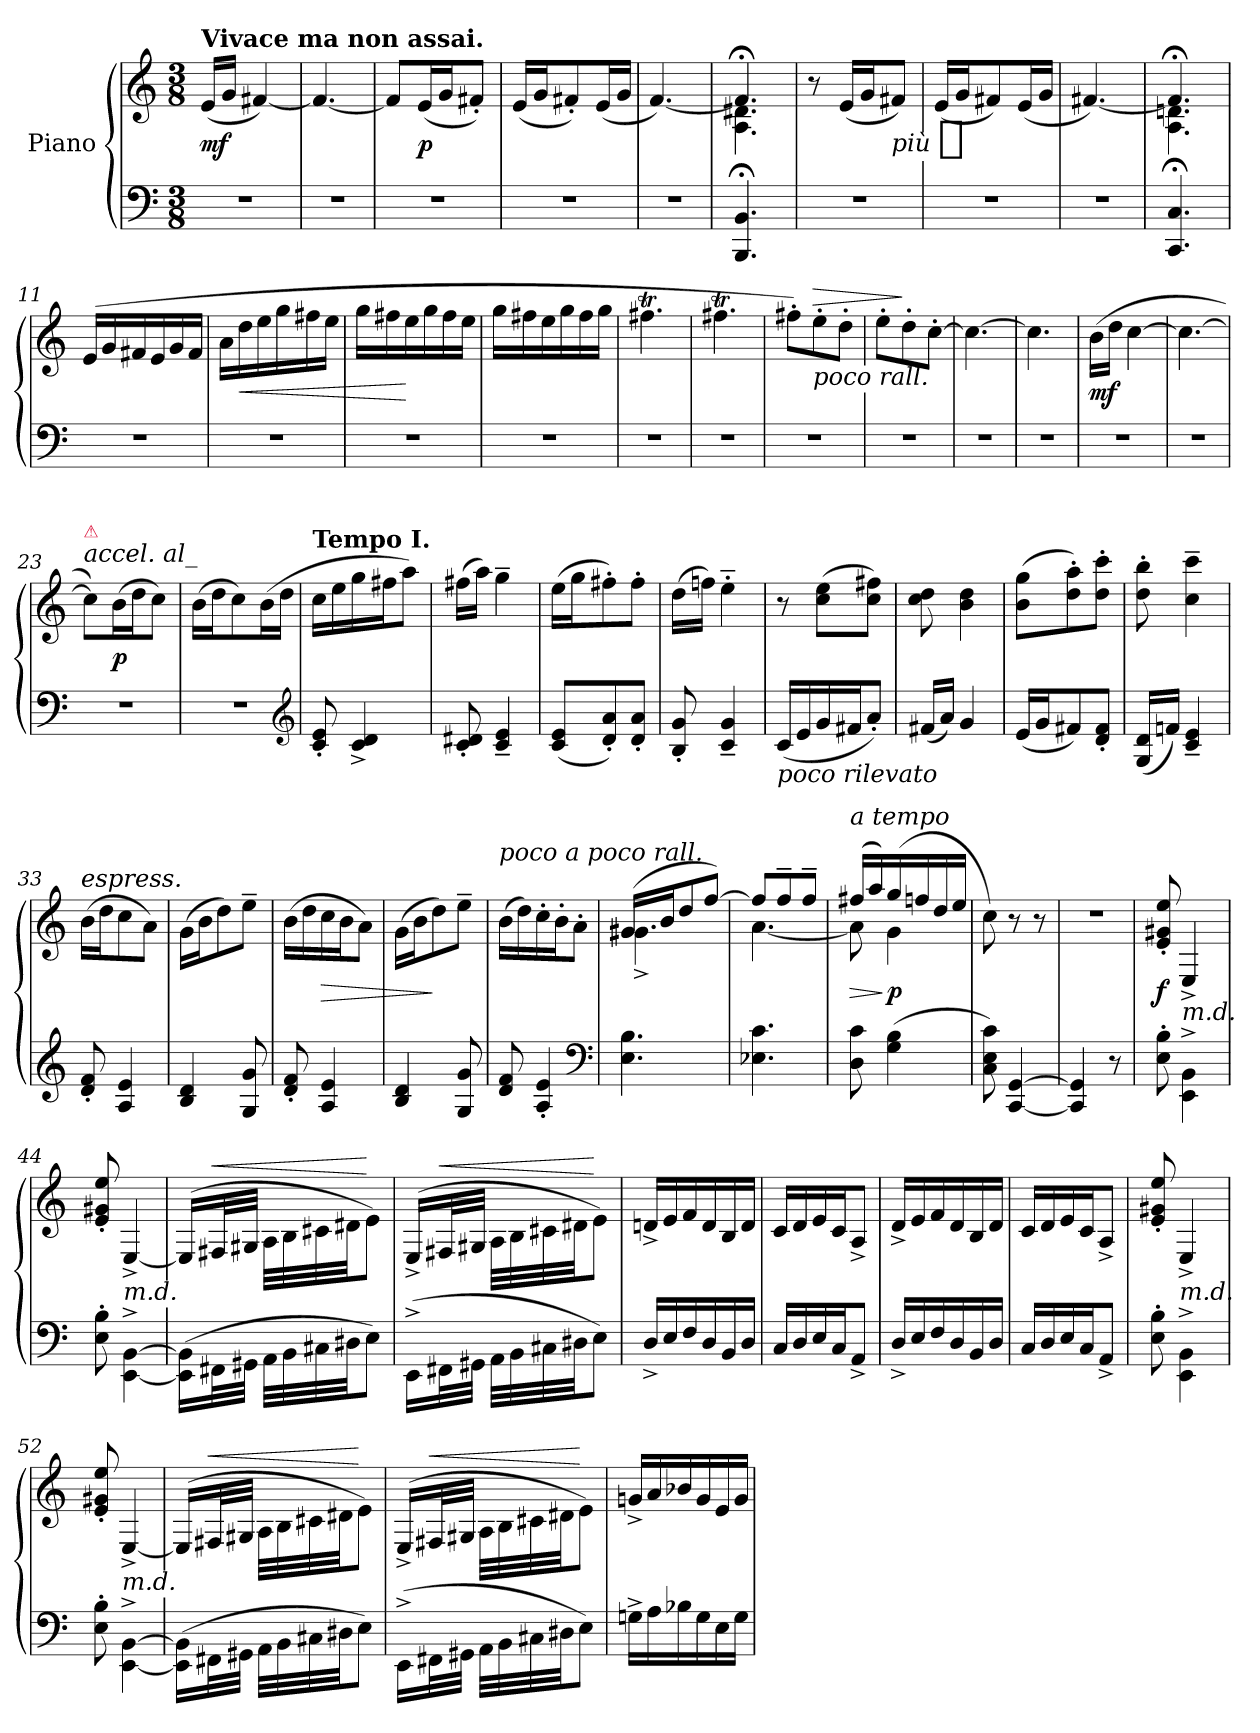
**kern	**kern	**dynam
*part1	*part1	*part1
*staff2	*staff1	*staff1/2
*I"Piano	*	*
*clefF4	*clefG2	*
*k[]	*k[]	*
*C:	*C:	*
*M3/8	*M3/8	*
=1	=1	=1
!	!LO:TX:a:B:t=Vivace ma non assai.	!
4.r	(16e/LL	mf
.	16g/JJ	.
.	[4f#X/)	.
=2	=2	=2
4.r	4.f#/_	.
=3	=3	=3
4.r	8f#/L]	.
.	(16e/L	p
.	16g/J	.
.	8f#X'/J)	.
=4	=4	=4
4.r	(16e/LL	.
.	16g/J	.
.	8f#X'/)	.
.	(16e/L	.
.	16g/JJ	.
=5	=5	=5
4.r	[4.f/)	.
=6	=6	=6
*	*^	*
4.BBB;</ 4.BB;</	4.f;</]	4.A\ 4.d#X\	.
*	*v	*v	*
=7	=7	=7
4.r	8r	.
.	(16e/LL	.
.	16g/J	.
!	!	!LO:DY:t=più %s
.	8f#X/J)	p
=8	=8	=8
4.r	(16e/LL	.
.	16g/J	.
.	8f#X/)	.
.	(16e/L	.
.	16g/JJ	.
=9	=9	=9
4.r	[4.f#X/)	.
=10	=10	=10
*	*^	*
4.CC;</ 4.C;</	4.f#;</]	4.A\ 4.dn\	.
*	*v	*v	*
=11	=11	=11
4.r	(16e/LL	.
.	16g/	.
.	16f#X/	.
.	16e/	.
.	16g/	.
.	16f#/JJ	.
=12	=12	=12
4.r	16a\LL	.
.	16dd\	<
.	16ee\	.
.	16gg\	.
.	16ff#X\	.
.	16ee\JJ	.
=13	=13	=13
4.r	16gg\LL	.
.	16ff#X\	.
.	16ee\	[
.	16gg\	.
.	16ff#\	.
.	16ee\JJ	.
=14	=14	=14
4.r	16gg\LL	.
.	16ff#X\	.
.	16ee\	.
.	16gg\	.
.	16ff#\	.
.	16gg\JJ	.
=15	=15	=15
4.r	4.ff#Xt\	.
=16	=16	=16
4.r	4.ff#Xt\	.
=17	=17	=17
4.r	8ff#X'\L)	.
!	!LO:TX:b:i:t=poco rall.	!
!	!	!LO:HP:a
.	8ee'\	>
.	8dd'\J	.
=18	=18	=18
4.r	8ee'\L	.
.	8dd'\	]
.	[8cc'\J	.
=19	=19	=19
4.r	4.cc\_	.
=20	=20	=20
4.r	4.cc\]	.
=21	=21	=21
4.r	(16b\LL	mf
.	16dd\JJ	.
.	[4cc\	.
=22	=22	=22
4.r	4.cc\_	.
=23	=23	=23
!	!LO:TX:a:i:t=accel. al_	!
!	!LO:TX:a:Bi:color=crimson:t=⚠	!
4.r	8cc\L])	.
.	(16b\L	p
.	16dd\J	.
.	8cc\J)	.
=24	=24	=24
4.r	(16b\LL	.
.	16dd\J	.
.	8cc\)	.
.	(16b\L	.
.	16dd\JJ	.
*clefG2	*	*
=25	=25	=25
!	!LO:TX:a:B:t=Tempo I.	!
8c'/ 8e'/	16cc\LL	.
.	16ee\	.
4c^/ 4d^/	16gg\	.
.	16ff#X\J	.
.	8aa\J)	.
=26	=26	=26
8c'/ 8d#X'/	(16ff#X\LL	.
.	16aa\JJ)	.
4c~/ 4e~/	4gg~\	.
=27	=27	=27
(8c/ 8e/L	(16ee\LL	.
.	16gg\J	.
8d'/ 8a'/)	8ff#X'\)	.
8d'/ 8a'/J	8ff#'\J	.
=28	=28	=28
8B'/ 8g'/	(16dd\LL	.
.	16ffn\JJ)	.
4c~/ 4g~/	4ee'~\	.
=29	=29	=29
!LO:TX:b:i:t=poco rilevato	!	!
(16c/LL	8r	.
16e/	.	.
16g/	(8cc\ 8ee\L	.
16f#X/J	.	.
8a'/J)	8cc\ 8ff#X\J)	.
=30	=30	=30
(16f#X/LL	8cc\ 8dd\	.
16a/JJ)	.	.
4g/	4b\ 4dd\	.
=31	=31	=31
(16e/LL	(8b\ 8gg\L	.
16g/J	.	.
8f#X/)	8dd'\ 8aa'\)	.
8d'/ 8f#'/J	8dd'\ 8ccc'\J	.
=32	=32	=32
(16G/ 16d/LL	8dd'\ 8bb'\	.
16fn/JJ)	.	.
4c~/ 4e~/	4cc~\ 4ccc~\	.
=33	=33	=33
!	!LO:TX:a:i:t=espress.	!
8d'/ 8f'/	(16b\LL	.
.	16dd\J	.
4A/ 4e/	8cc\	.
.	8a\J)	.
=34	=34	=34
4B/ 4d/	(16g\LL	.
.	16b\J	.
.	8dd\)	.
8G/ 8g/	8ee~\J	.
=35	=35	=35
8d'/ 8f'/	(16b\LL	.
.	16dd\	.
4A/ 4e/	16cc\	>
.	16b\J	.
.	8a\J)	.
=36	=36	=36
4B/ 4d/	(16g\LL	.
.	16b\J	.
.	8dd\)	]
8G/ 8g/	8ee~\J	.
=37	=37	=37
!	!LO:TX:a:i:t=poco a poco rall.	!
8d/ 8f/	(16b\LL	.
.	16dd\)	.
4A'/ 4e'/	16cc'\	.
.	16b'\J	.
.	8a'\J	.
*clefF4	*	*
=38	=38	=38
*	*^	*
4.E\ 4.B\	(16g#X/LL	4.g#X^\	.
.	16b/J	.	.
.	8dd/	.	.
.	[8ff/J)	.	.
=39	=39	=39	=39
4.E-X\ 4.c\	8ff/L]	[4.a\	.
.	8ff~/	.	.
.	8ff~/J	.	.
=40	=40	=40	=40
!	!LO:TX:a:i:t=a tempo	!	!
8D\ 8c\	(16ff#X/LL	8a\]	>
.	16aa/)	.	.
(4G\ 4B\	(16gg/	4g\	] p
.	16ffn/	.	.
.	16dd/	.	.
.	16ee/JJ	.	.
*	*v	*v	*
=41	=41	=41
8C\ 8E\ 8c\)	8cc\)	.
[4CC/ [4GG/	8r	.
.	8r	.
=42	=42	=42
4CC]/ 4GG]/	4.r	.
8r	.	.
=43	=43	=43
8E'\ 8B'\	8e'/ 8g#X'/ 8ee'/	f
!LO:TX:a:i:t=m.d.	!	!
4EE^\ 4BB^\	4E^/	.
=44	=44	=44
8E'\ 8B'\	8e'/ 8g#X'/ 8ee'/	.
!LO:TX:a:i:t=m.d.	!	!
[4EE^\ [4BB^\	[4E^/	.
=45	=45	=45
(16EE]\ 16BB]\LL	(16E/LL]	.
!	!	!LO:HP:a
32FF#X\L	32F#X/L	<
32GG#X\JJJ	32G#X/JJJ	.
32AA\LLL	32A/LLL	.
32BB\	32B/	.
32C#X\	32c#X\	.
32D#X\JJ	32d#X\JJ	.
8E\J)	8e\J)	[
=46	=46	=46
(16EE^\LL	(16E^/LL	.
!	!	!LO:HP:a
32FF#X\L	32F#X/L	<
32GG#X\JJJ	32G#X/JJJ	.
32AA\LLL	32A/LLL	.
32BB\	32B/	.
32C#X\	32c#X\	.
32D#X\JJ	32d#X\JJ	.
8E\J)	8e\J)	[
=47	=47	=47
16D^/LL	16dn^>/LL	.
16E/	16e/	.
16F/	16f/	.
16D/	16d/	.
16BB/	16B/	.
16D/JJ	16d/JJ	.
=48	=48	=48
16C/LL	16c/LL	.
16D/	16d/	.
16E/	16e/	.
16C/J	16c/J	.
8AA^/J	8A^>/J	.
=49	=49	=49
16D^>/LL	16d^>/LL	.
16E/	16e/	.
16F/	16f/	.
16D/	16d/	.
16BB/	16B/	.
16D/JJ	16d/JJ	.
=50	=50	=50
16C/LL	16c/LL	.
16D/	16d/	.
16E/	16e/	.
16C/J	16c/J	.
8AA^/J	8A^>/J	.
=51	=51	=51
8E'\ 8B'\	8e'/ 8g#X'/ 8ee'/	.
!LO:TX:a:i:t=m.d.	!	!
4EE^\ 4BB^\	4E^/	.
=52	=52	=52
8E'\ 8B'\	8e'/ 8g#X'/ 8ee'/	.
!LO:TX:a:i:t=m.d.	!	!
[4EE^\ [4BB^\	[4E^/	.
=53	=53	=53
(16EE]\ 16BB]\LL	(16E/LL]	.
!	!	!LO:HP:a
32FF#X\L	32F#X/L	<
32GG#X\JJJ	32G#X/JJJ	.
32AA\LLL	32A/LLL	.
32BB\	32B/	.
32C#X\	32c#X\	.
32D#X\JJ	32d#X\JJ	.
8E\J)	8e\J)	[
=54	=54	=54
(16EE^\LL	(16E^/LL	.
!	!	!LO:HP:a
32FF#X\L	32F#X/L	<
32GG#X\JJJ	32G#X/JJJ	.
32AA\LLL	32A/LLL	.
32BB\	32B/	.
32C#X\	32c#X\	.
32D#X\JJ	32d#X\JJ	.
8E\J)	8e\J)	[
=55	=55	=55
16Gn^>\LL	16gn^>/LL	.
16A\	16a/	.
16B-X\	16b-X/	.
16G\	16g/	.
16E\	16e/	.
16G\JJ	16g/JJ	.
=	=	=
*-	*-	*-
